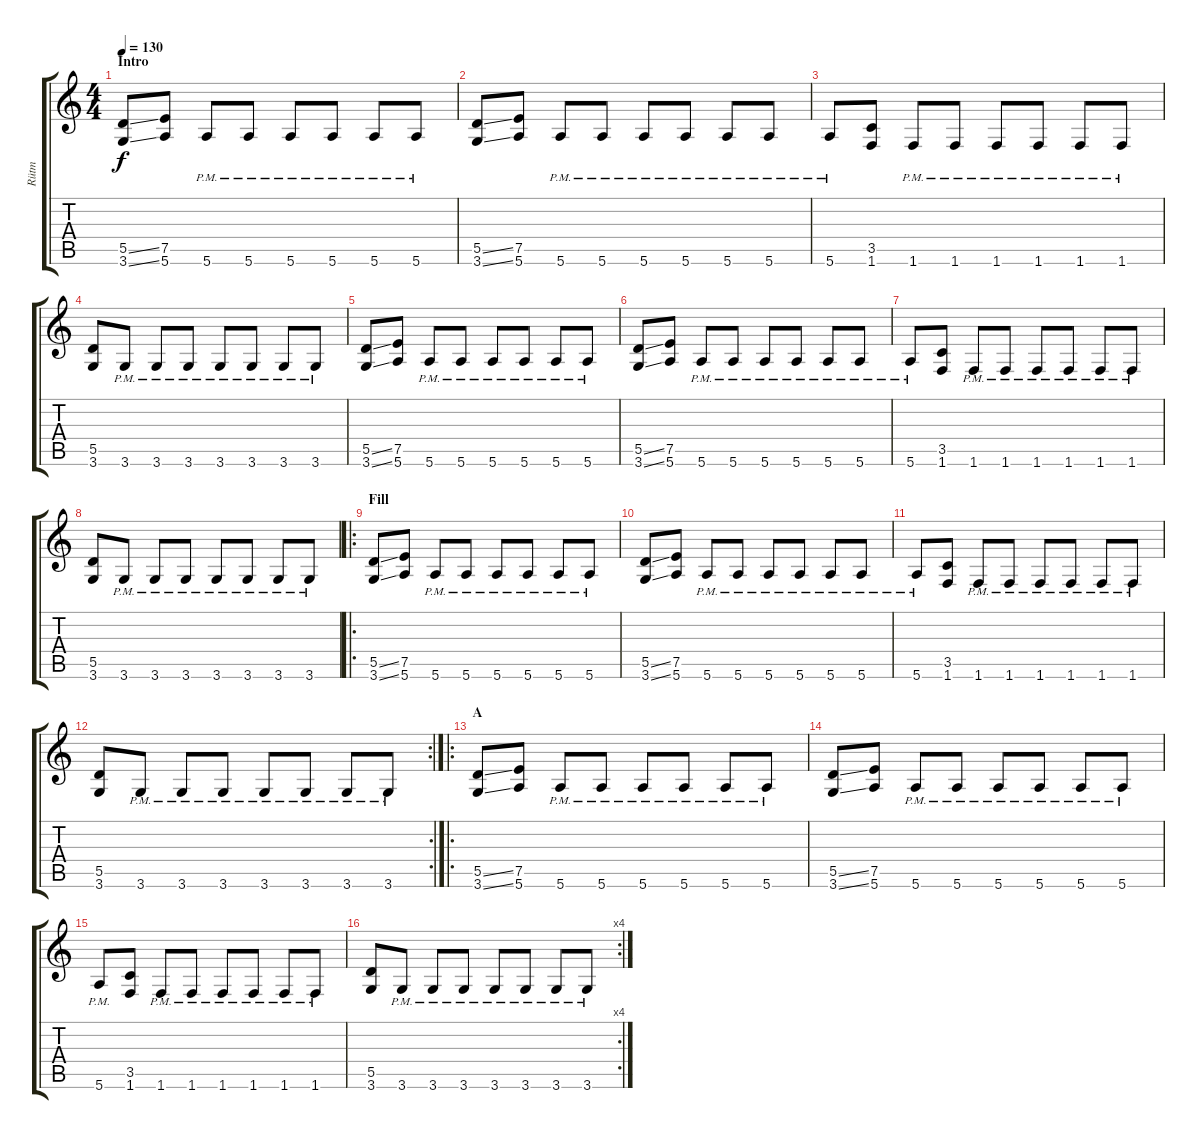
\track ("Rütm" "Rütm") {instrument distortionguitar}
\staff {score tabs}
\tuning (E4 B3 G3 D3 A2 E2) {hide}
\ts (4 4)
\section ("" "Intro")
\tempo 130
\clef g2
\ks c
(5.5{ss} 3.6{ss}).8{dy f instrument distortionguitar} (7.5 5.6).8 5.6{pm}.8 5.6{pm}.8 5.6{pm}.8 5.6{pm}.8 5.6{pm}.8 5.6{pm}.8 |
(5.5{ss} 3.6{ss}).8 (7.5 5.6).8 5.6{pm}.8 5.6{pm}.8 5.6{pm}.8 5.6{pm}.8 5.6{pm}.8 5.6{pm}.8 |
5.6{pm}.8 (3.5 1.6).8 1.6{pm}.8 1.6{pm}.8 1.6{pm}.8 1.6{pm}.8 1.6{pm}.8 1.6{pm}.8 |
(5.5 3.6).8 3.6{pm}.8 3.6{pm}.8 3.6{pm}.8 3.6{pm}.8 3.6{pm}.8 3.6{pm}.8 3.6{pm}.8 |
(5.5{ss} 3.6{ss}).8 (7.5 5.6).8 5.6{pm}.8 5.6{pm}.8 5.6{pm}.8 5.6{pm}.8 5.6{pm}.8 5.6{pm}.8 |
(5.5{ss} 3.6{ss}).8 (7.5 5.6).8 5.6{pm}.8 5.6{pm}.8 5.6{pm}.8 5.6{pm}.8 5.6{pm}.8 5.6{pm}.8 |
5.6{pm}.8 (3.5 1.6).8 1.6{pm}.8 1.6{pm}.8 1.6{pm}.8 1.6{pm}.8 1.6{pm}.8 1.6{pm}.8 |
(5.5 3.6).8 3.6{pm}.8 3.6{pm}.8 3.6{pm}.8 3.6{pm}.8 3.6{pm}.8 3.6{pm}.8 3.6{pm}.8 |
\ro
\section ("" "Fill")
(5.5{ss} 3.6{ss}).8 (7.5 5.6).8 5.6{pm}.8 5.6{pm}.8 5.6{pm}.8 5.6{pm}.8 5.6{pm}.8 5.6{pm}.8 |
(5.5{ss} 3.6{ss}).8 (7.5 5.6).8 5.6{pm}.8 5.6{pm}.8 5.6{pm}.8 5.6{pm}.8 5.6{pm}.8 5.6{pm}.8 |
5.6{pm}.8 (3.5 1.6).8 1.6{pm}.8 1.6{pm}.8 1.6{pm}.8 1.6{pm}.8 1.6{pm}.8 1.6{pm}.8 |
\rc 2
(5.5 3.6).8 3.6{pm}.8 3.6{pm}.8 3.6{pm}.8 3.6{pm}.8 3.6{pm}.8 3.6{pm}.8 3.6{pm}.8 |
\ro
\section ("" "A")
(5.5{ss} 3.6{ss}).8 (7.5 5.6).8 5.6{pm}.8 5.6{pm}.8 5.6{pm}.8 5.6{pm}.8 5.6{pm}.8 5.6{pm}.8 |
(5.5{ss} 3.6{ss}).8 (7.5 5.6).8 5.6{pm}.8 5.6{pm}.8 5.6{pm}.8 5.6{pm}.8 5.6{pm}.8 5.6{pm}.8 |
5.6{pm}.8 (3.5 1.6).8 1.6{pm}.8 1.6{pm}.8 1.6{pm}.8 1.6{pm}.8 1.6{pm}.8 1.6{pm}.8 |
\rc 4
(5.5 3.6).8 3.6{pm}.8 3.6{pm}.8 3.6{pm}.8 3.6{pm}.8 3.6{pm}.8 3.6{pm}.8 3.6{pm}.8
